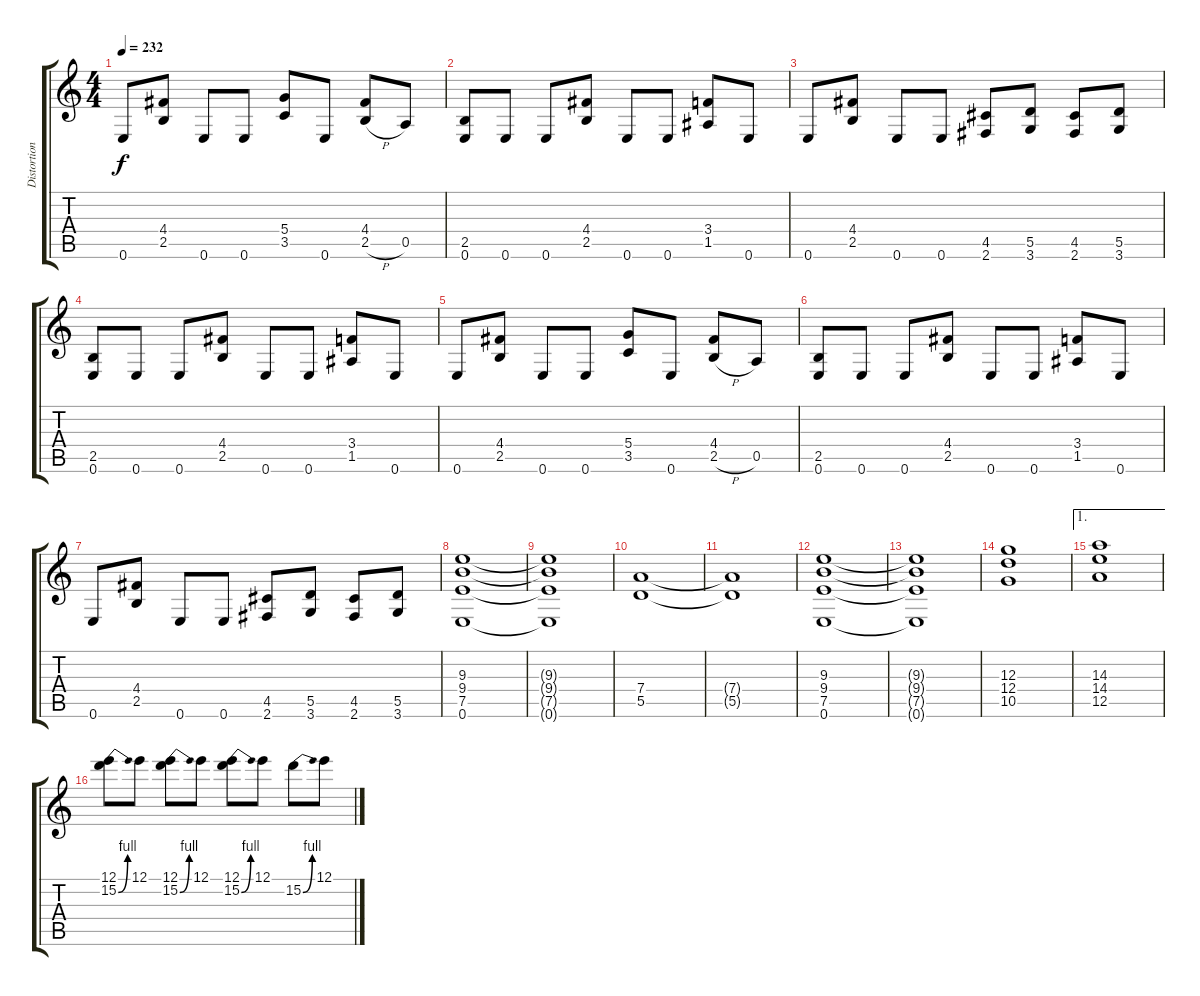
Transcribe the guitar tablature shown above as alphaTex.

\track ("Distortion Guitar" "Distortion") {instrument distortionguitar}
\staff {score tabs}
\tuning (E4 B3 G3 D3 A2 E2) {hide}
\ts (4 4)
\tempo 232
\clef g2
\ks c
0.6.8{dy f} (4.4 2.5).8 0.6.8 0.6.8 (5.4 3.5).8 0.6.8 (4.4 2.5{h}).8 0.5.8 |
(2.5 0.6).8 0.6.8 0.6.8 (4.4 2.5).8 0.6.8 0.6.8 (3.4 1.5).8 0.6.8 |
0.6.8 (4.4 2.5).8 0.6.8 0.6.8 (4.5 2.6).8 (5.5 3.6).8 (4.5 2.6).8 (5.5 3.6).8 |
(2.5 0.6).8 0.6.8 0.6.8 (4.4 2.5).8 0.6.8 0.6.8 (3.4 1.5).8 0.6.8 |
0.6.8 (4.4 2.5).8 0.6.8 0.6.8 (5.4 3.5).8 0.6.8 (4.4 2.5{h}).8 0.5.8 |
(2.5 0.6).8 0.6.8 0.6.8 (4.4 2.5).8 0.6.8 0.6.8 (3.4 1.5).8 0.6.8 |
0.6.8 (4.4 2.5).8 0.6.8 0.6.8 (4.5 2.6).8 (5.5 3.6).8 (4.5 2.6).8 (5.5 3.6).8 |
(9.3 9.4 7.5 0.6).1 |
(9.3{t} 9.4{t} 7.5{t} 0.6{t}).1 |
(7.4 5.5).1 |
(7.4{t} 5.5{t}).1 |
(9.3 9.4 7.5 0.6).1 |
(9.3{t} 9.4{t} 7.5{t} 0.6{t}).1 |
(12.3 12.4 10.5).1 |
\ae 1
(14.3 14.4 12.5).1 |
(12.1 15.2{be (bend 0 0 60 4)}).8 12.1.8 (12.1 15.2{be (bend 0 0 60 4)}).8 12.1.8 (12.1 15.2{be (bend 0 0 60 4)}).8 12.1.8 15.2{be (bend 0 0 60 4)}.8 12.1.8
